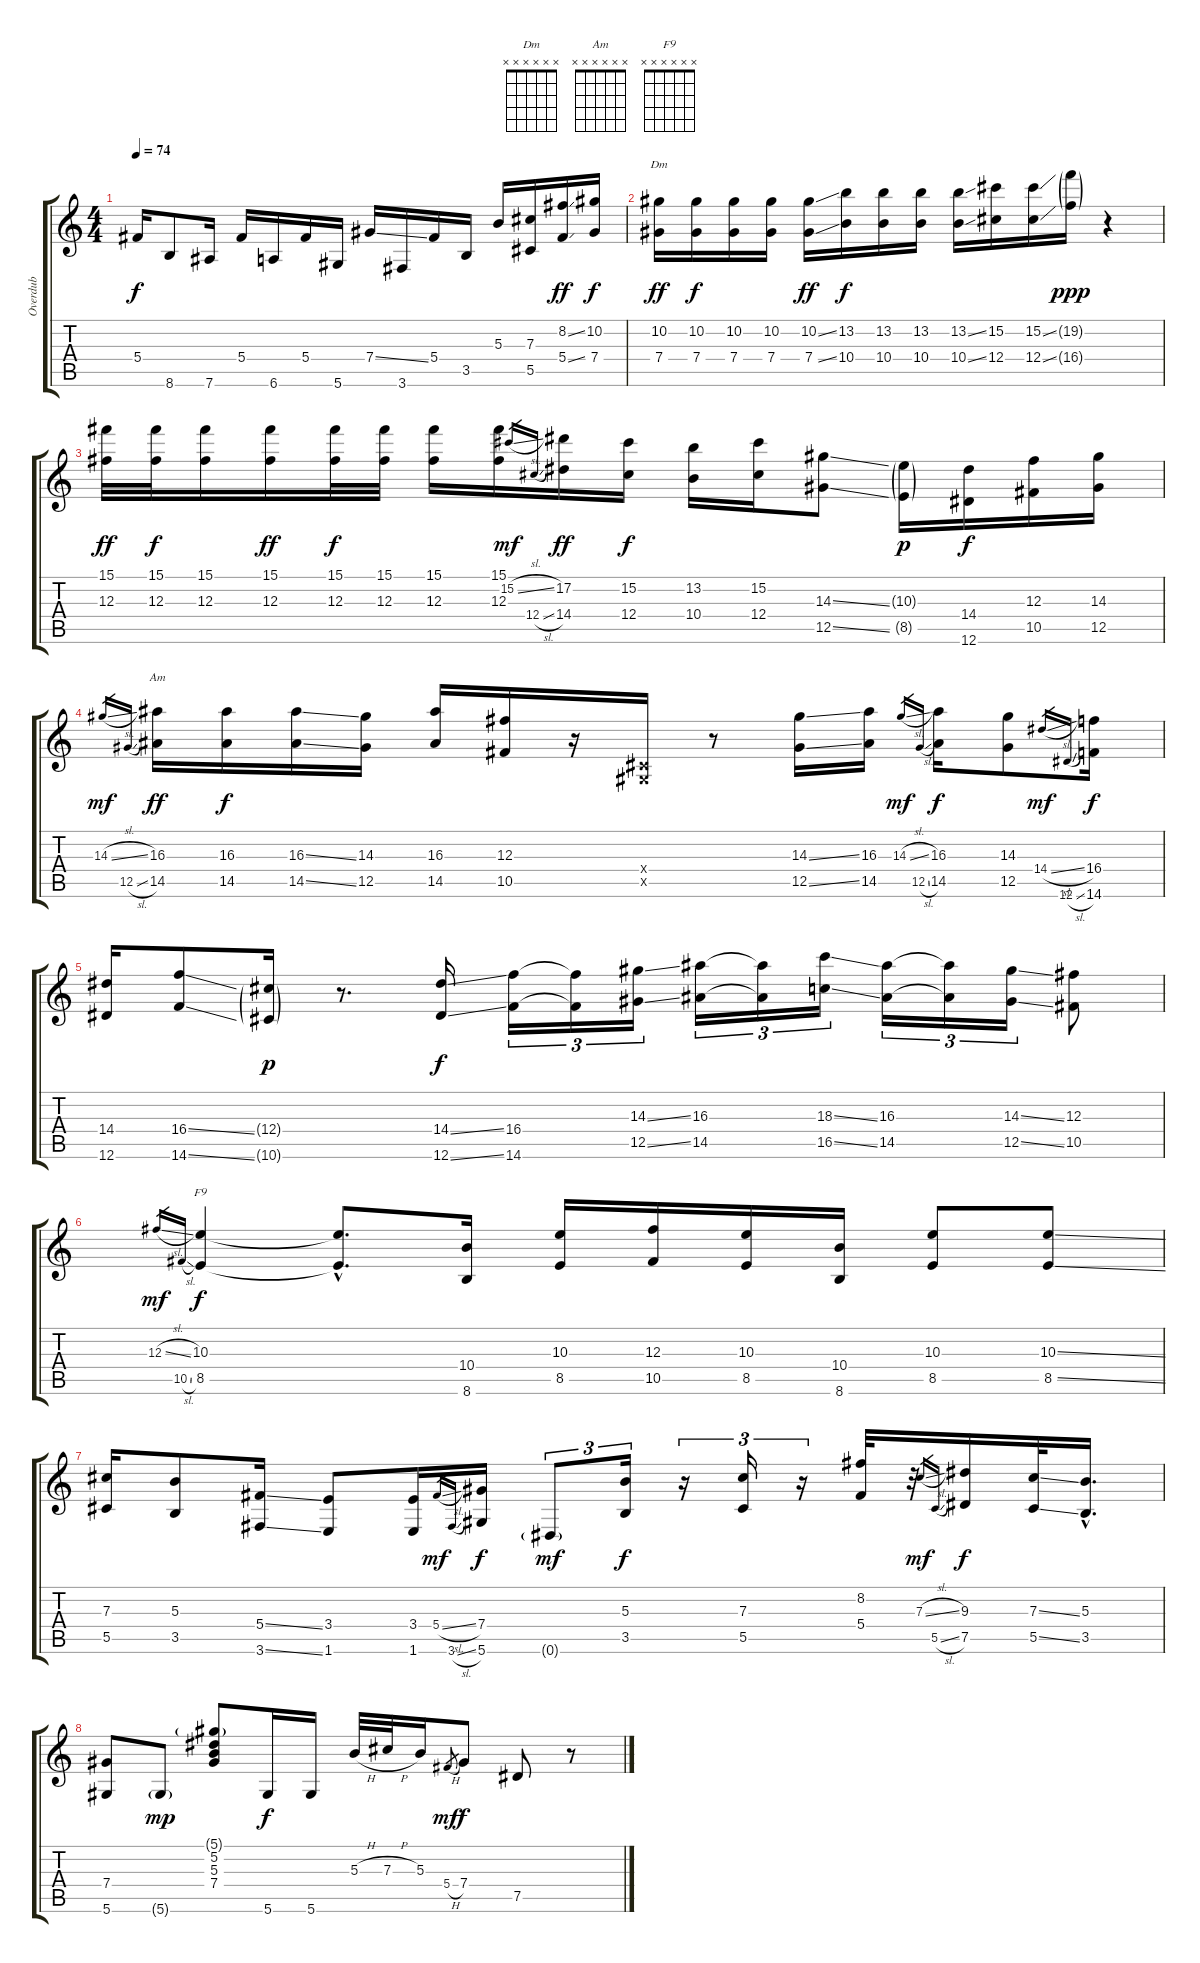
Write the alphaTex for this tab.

\track ("Overdub" "Overdub") {instrument electricguitarjazz}
\staff {score tabs}
\tuning (Eb4 Bb3 Gb3 Db3 Ab2 Eb2) {hide}
\chord ("Dm" x x x x x x) {firstfret 0}
\chord ("Am" x x x x x x) {firstfret 0}
\chord ("F9" x x x x x x) {firstfret 0}
\ts (4 4)
\tempo 74
\clef g2
\ks c
5.4.16{dy f} 8.6.8 7.6.16 5.4.16 6.6.16 5.4.16 5.6.16 7.4{ss}.16 3.6.16 5.4.16 3.5.16 5.3.16 (7.3 5.5).16 (8.2{ss} 5.4{ss}).16{dy ff} (10.2 7.4).16{dy f} |
(10.2 7.4).16{ch "Dm" dy ff} (10.2 7.4).16{dy f} (10.2 7.4).16 (10.2 7.4).16 (10.2{ss} 7.4{ss}).16{dy ff} (13.2 10.4).16{dy f} (13.2 10.4).16 (13.2 10.4).16 (13.2{ss} 10.4{ss}).16 (15.2 12.4).16 (15.2{ss} 12.4{ss}).16 (19.2{g} 16.4{g}).16{dy ppp} r.4 |
(15.1 12.3).32{dy ff} (15.1 12.3).32{dy f} (15.1 12.3).16 (15.1 12.3).16{dy ff} (15.1 12.3).32{dy f} (15.1 12.3).32 (15.1 12.3).16 (15.1 12.3).16 15.2{sl}.16{gr dy mf} 12.4{sl}.16{gr} (17.2 14.4).16{dy ff} (15.2 12.4).16{dy f} (13.2 10.4).16 (15.2 12.4).16 (14.3{ss} 12.5{ss}).8 (10.3{g} 8.5{g}).16{dy p} (14.4 12.6).16{dy f} (12.3 10.5).16 (14.3 12.5).16 |
14.3{sl}.16{gr dy mf} 12.5{sl}.16{gr} (16.3 14.5).16{ch "Am" dy ff} (16.3 14.5).16{dy f} (16.3{ss} 14.5{ss}).16 (14.3 12.5).16 (16.3 14.5).16 (12.3 10.5).16 r.16 (0.4{x} 0.5{x}).16 r.8 (14.3{ss} 12.5{ss}).16 (16.3 14.5).16 14.3{sl}.16{gr dy mf} 12.5{sl}.16{gr} (16.3 14.5).16{dy f} (14.3 12.5).8 14.4{sl}.16{gr dy mf} 12.6{sl}.16{gr} (16.4 14.6).16{dy f} |
(14.4 12.6).16 (16.4{ss} 14.6{ss}).8 (12.4{g} 10.6{g}).16{dy p} r.8{d} (14.4{ss} 12.6{ss}).16{dy f} (16.4 14.6).16{tu (3 2)} (16.4{t} 14.6{t}).16{tu (3 2)} (14.3{ss} 12.5{ss}).16{tu (3 2)} (16.3 14.5).16{tu (3 2)} (16.3{t} 14.5{t}).16{tu (3 2)} (18.3{ss} 16.5{ss}).16{tu (3 2)} (16.3 14.5).16{tu (3 2)} (16.3{t} 14.5{t}).16{tu (3 2)} (14.3{ss} 12.5{ss}).16{tu (3 2)} (12.3 10.5).8 |
12.3{sl}.16{gr dy mf} 10.5{sl}.16{gr} (10.3 8.5).4{ch "F9" dy f} (10.3{hac t} 8.5{hac t}).8{d} (10.4 8.6).16 (10.3 8.5).16 (12.3 10.5).16 (10.3 8.5).16 (10.4 8.6).16 (10.3 8.5).8 (10.3{ss} 8.5{ss}).8 |
(7.3 5.5).16 (5.3 3.5).8 (5.4{ss} 3.6{ss}).16 (3.4 1.6).8 (3.4 1.6).16 5.4{sl}.16{gr dy mf} 3.6{sl}.16{gr} (7.4 5.6).16{dy f} 0.6{g}.8{tu (3 2) dy mf} (5.3 3.5).16{tu (3 2) dy f} r.16{tu (3 2)} (7.3 5.5).16{tu (3 2)} r.16{tu (3 2)} (8.2 5.4).32 r.32 7.3{sl}.16{gr dy mf} 5.5{sl}.16{gr} (9.3 7.5).16{dy f} (7.3{ss} 5.5{ss}).32 (5.3{hac} 3.5{hac}).16{d} |
(7.4 5.6).8 5.6{g}.8{dy mp} (5.1{g} 5.2 5.3 7.4).8 5.6.16{dy f} 5.6.16 5.3{h}.32 7.3{h}.32 5.3.16 5.4{h}.8{gr dy mf} 7.4.8{dy f} 7.5.8 r.8
